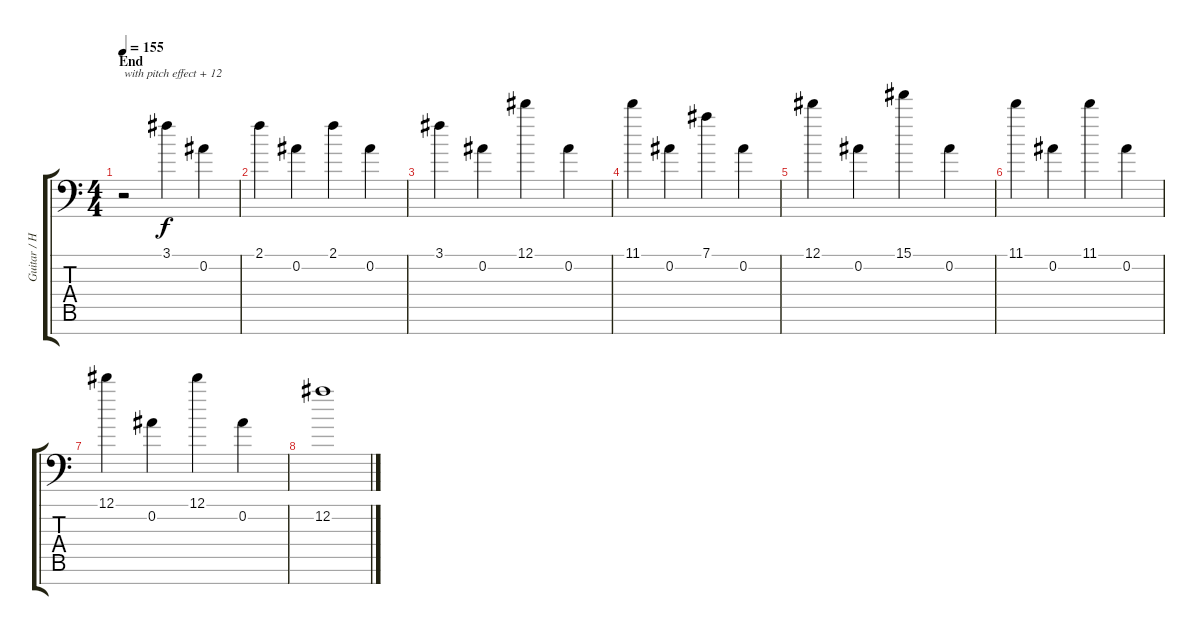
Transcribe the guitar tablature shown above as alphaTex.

\track ("Guitar / Head" "Guitar / H") {instrument overdrivenguitar}
\staff {score tabs}
\tuning (Eb4 Bb3 Gb3 Db3 Ab2 Eb2 Bb1) {hide}
\ts (4 4)
\section ("" "End")
\tempo 155
\clef f4
\ks c
r.2{txt "with pitch effect + 12" dy f} 3.1.4{volume 10 instrument overdrivenguitar} 0.2.4 |
2.1.4 0.2.4 2.1.4 0.2.4 |
3.1.4 0.2.4 12.1.4 0.2.4 |
11.1.4 0.2.4 7.1.4 0.2.4 |
12.1.4 0.2.4 15.1.4 0.2.4 |
11.1.4 0.2.4 11.1.4 0.2.4 |
12.1.4 0.2.4 12.1.4 0.2.4 |
12.2.1
